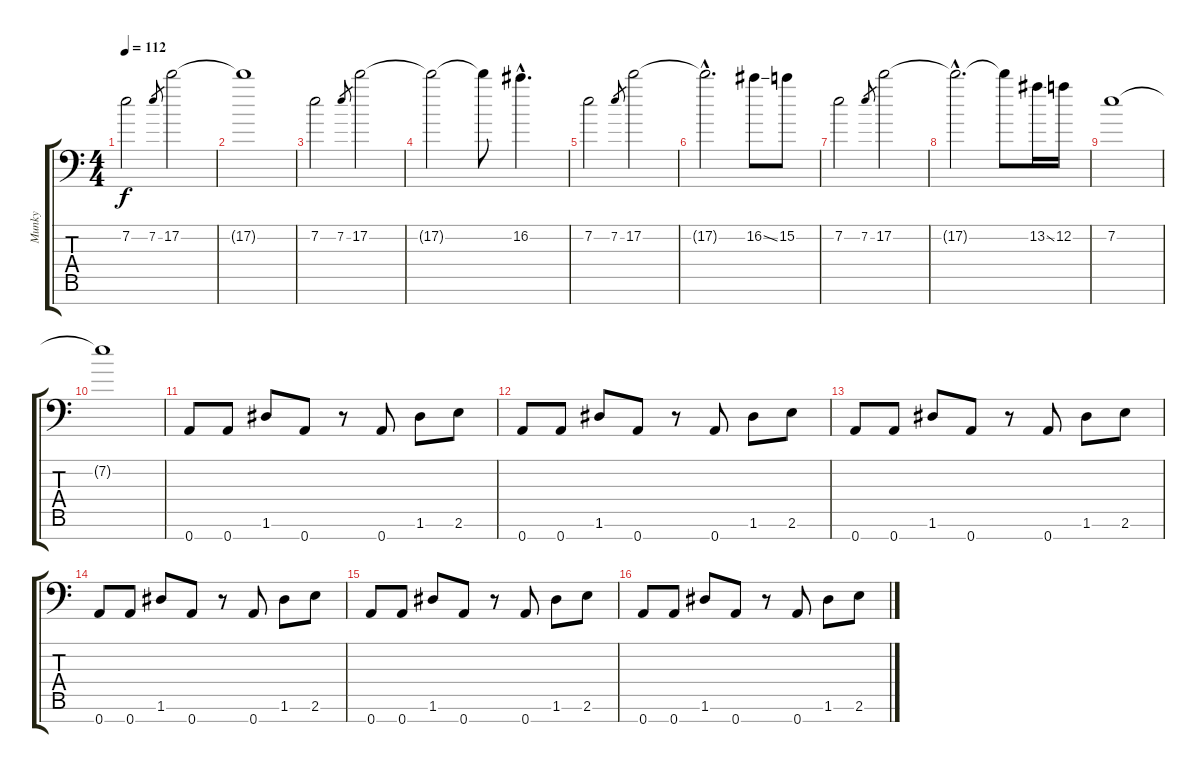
\track ("Munky" "Munky") {instrument distortionguitar}
\staff {score tabs}
\tuning (D4 A3 F3 C3 G2 D2 A1) {hide}
\ts (4 4)
\tempo 112
\clef f4
\ks c
7.2.2{dy f volume 12 balance 15} 7.2.8{gr} 17.2.2 |
17.2{t}.1 |
7.2.2 7.2.8{gr} 17.2.2 |
17.2{t}.2 17.2{t}.8 16.2{hac}.4{d} |
7.2.2 7.2.8{gr} 17.2.2 |
17.2{hac t}.2{d} 16.2{ss}.8 15.2.8 |
7.2.2 7.2.8{gr} 17.2.2 |
17.2{hac t}.2{d} 17.2{t}.8 13.2{ss}.16 12.2.16 |
7.2.1 |
7.2{t}.1 |
0.7.8{volume 16 balance 8} 0.7.8 1.6.8 0.7.8 r.8 0.7.8 1.6.8 2.6.8 |
0.7.8{volume 16 balance 8} 0.7.8 1.6.8 0.7.8 r.8 0.7.8 1.6.8 2.6.8 |
0.7.8{volume 16 balance 8} 0.7.8 1.6.8 0.7.8 r.8 0.7.8 1.6.8 2.6.8 |
0.7.8{volume 16 balance 8} 0.7.8 1.6.8 0.7.8 r.8 0.7.8 1.6.8 2.6.8 |
0.7.8{volume 16 balance 8} 0.7.8 1.6.8 0.7.8 r.8 0.7.8 1.6.8 2.6.8 |
0.7.8{volume 16 balance 8} 0.7.8 1.6.8 0.7.8 r.8 0.7.8 1.6.8 2.6.8
